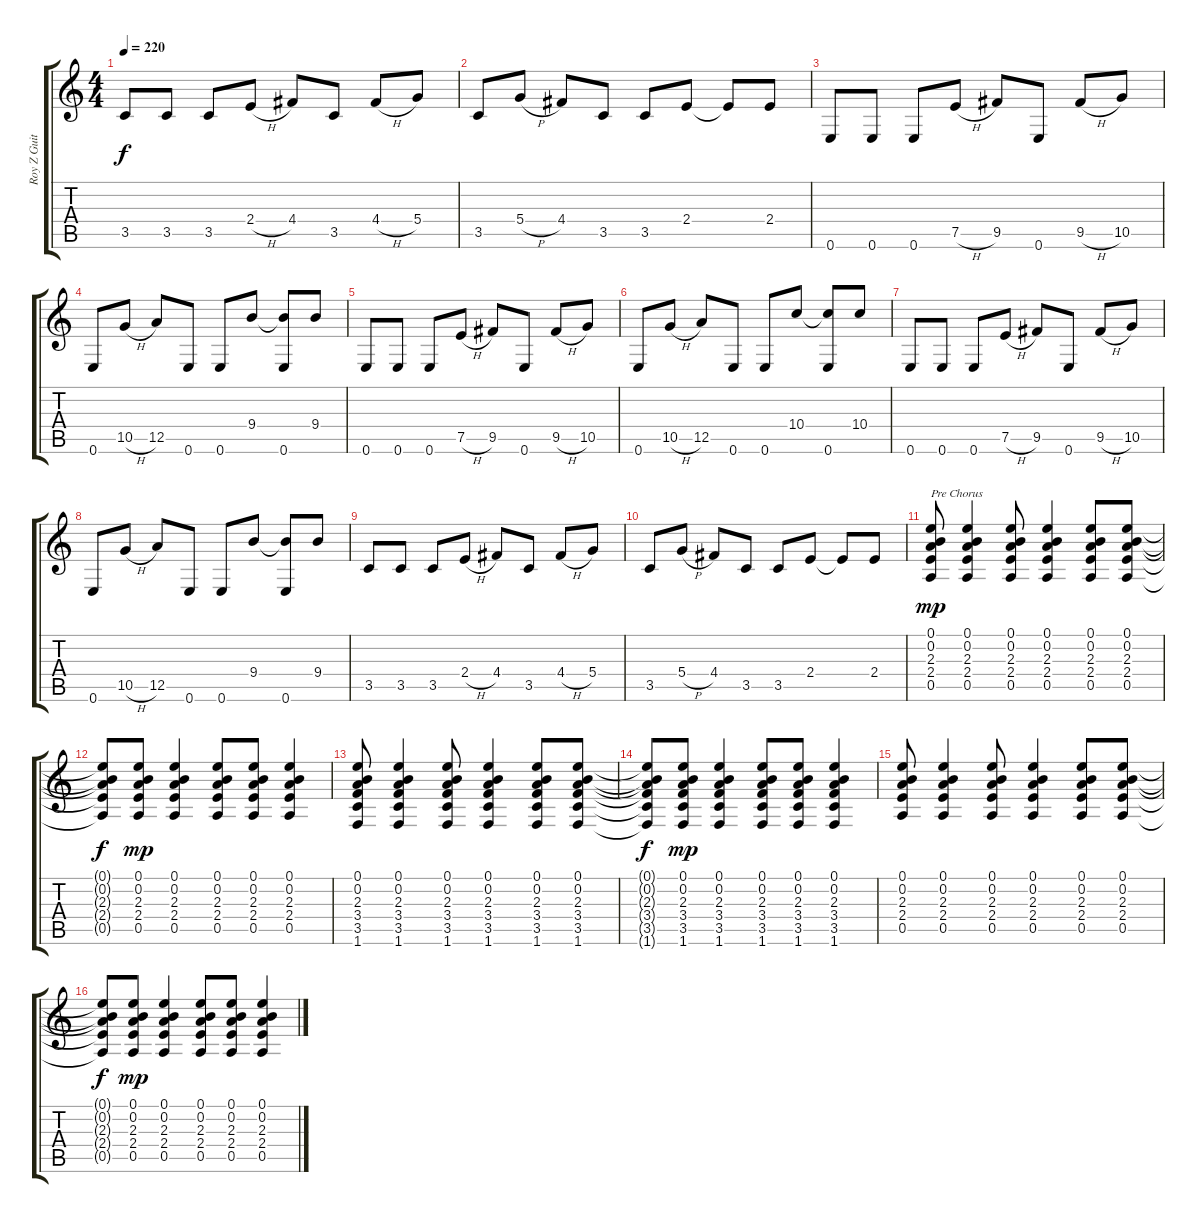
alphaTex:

\track ("Roy Z Guitar 02" "Roy Z Guit") {instrument distortionguitar}
\staff {score tabs}
\tuning (E4 B3 G3 D3 A2 E2) {hide}
\ts (4 4)
\tempo 220
\clef g2
\ks c
3.5.8{dy f} 3.5.8 3.5.8 2.4{h}.8 4.4.8 3.5.8 4.4{h}.8 5.4.8 |
3.5.8 5.4{h}.8 4.4.8 3.5.8 3.5.8 2.4.8 2.4{t}.8 2.4.8 |
0.6.8 0.6.8 0.6.8 7.5{h}.8 9.5.8 0.6.8 9.5{h}.8 10.5.8 |
0.6.8 10.5{h}.8 12.5.8 0.6.8 0.6.8 9.4.8 (9.4{t} 0.6).8 9.4.8 |
0.6.8 0.6.8 0.6.8 7.5{h}.8 9.5.8 0.6.8 9.5{h}.8 10.5.8 |
0.6.8 10.5{h}.8 12.5.8 0.6.8 0.6.8 10.4.8 (10.4{t} 0.6).8 10.4.8 |
0.6.8 0.6.8 0.6.8 7.5{h}.8 9.5.8 0.6.8 9.5{h}.8 10.5.8 |
0.6.8 10.5{h}.8 12.5.8 0.6.8 0.6.8 9.4.8 (9.4{t} 0.6).8 9.4.8 |
3.5.8 3.5.8 3.5.8 2.4{h}.8 4.4.8 3.5.8 4.4{h}.8 5.4.8 |
3.5.8 5.4{h}.8 4.4.8 3.5.8 3.5.8 2.4.8 2.4{t}.8 2.4.8 |
(0.1 0.2 2.3 2.4 0.5).8{txt "Pre Chorus" dy mp} (0.1 0.2 2.3 2.4 0.5).4 (0.1 0.2 2.3 2.4 0.5).8 (0.1 0.2 2.3 2.4 0.5).4 (0.1 0.2 2.3 2.4 0.5).8 (0.1 0.2 2.3 2.4 0.5).8 |
(0.1{t} 0.2{t} 2.3{t} 2.4{t} 0.5{t}).8{dy f} (0.1 0.2 2.3 2.4 0.5).8{dy mp} (0.1 0.2 2.3 2.4 0.5).4 (0.1 0.2 2.3 2.4 0.5).8 (0.1 0.2 2.3 2.4 0.5).8 (0.1 0.2 2.3 2.4 0.5).4 |
(0.1 0.2 2.3 3.4 3.5 1.6).8 (0.1 0.2 2.3 3.4 3.5 1.6).4 (0.1 0.2 2.3 3.4 3.5 1.6).8 (0.1 0.2 2.3 3.4 3.5 1.6).4 (0.1 0.2 2.3 3.4 3.5 1.6).8 (0.1 0.2 2.3 3.4 3.5 1.6).8 |
(0.1{t} 0.2{t} 2.3{t} 3.4{t} 3.5{t} 1.6{t}).8{dy f} (0.1 0.2 2.3 3.4 3.5 1.6).8{dy mp} (0.1 0.2 2.3 3.4 3.5 1.6).4 (0.1 0.2 2.3 3.4 3.5 1.6).8 (0.1 0.2 2.3 3.4 3.5 1.6).8 (0.1 0.2 2.3 3.4 3.5 1.6).4 |
(0.1 0.2 2.3 2.4 0.5).8 (0.1 0.2 2.3 2.4 0.5).4 (0.1 0.2 2.3 2.4 0.5).8 (0.1 0.2 2.3 2.4 0.5).4 (0.1 0.2 2.3 2.4 0.5).8 (0.1 0.2 2.3 2.4 0.5).8 |
(0.1{t} 0.2{t} 2.3{t} 2.4{t} 0.5{t}).8{dy f} (0.1 0.2 2.3 2.4 0.5).8{dy mp} (0.1 0.2 2.3 2.4 0.5).4 (0.1 0.2 2.3 2.4 0.5).8 (0.1 0.2 2.3 2.4 0.5).8 (0.1 0.2 2.3 2.4 0.5).4
